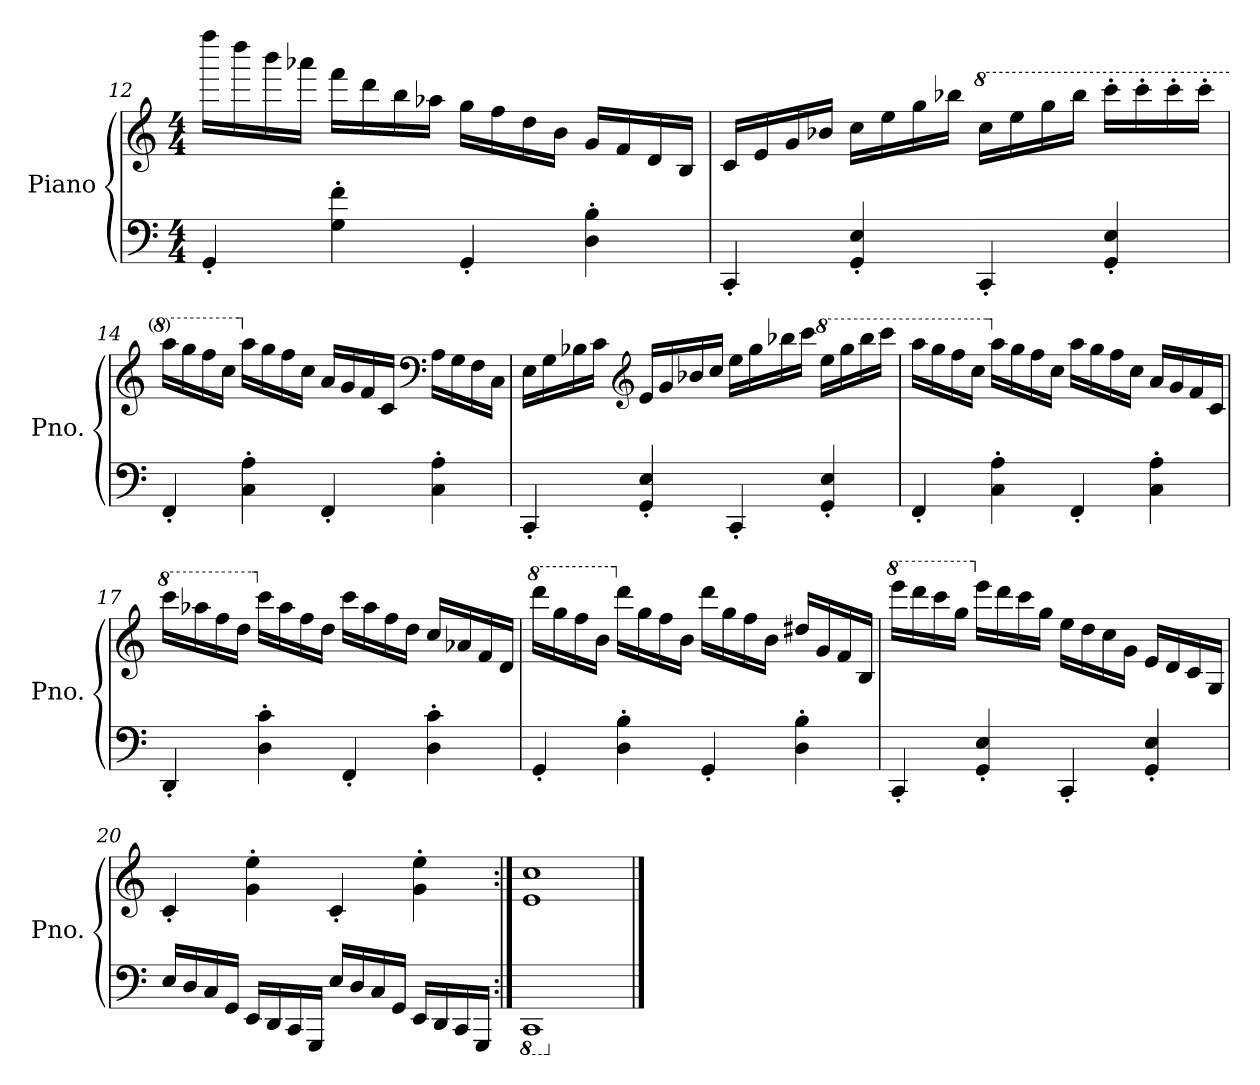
**kern	**kern
*part1	*part1
*staff2	*staff1
*I"Piano	*
*I'Pno.	*
*clefF4	*clefG2
*k[]	*k[]
*M4/4	*M4/4
=12	=12
4GG'/	16ffff\LL
.	16dddd\
.	16bbb\
.	16aaa-X\JJ
4G\' 4f\'	16fff\LL
.	16ddd\
.	16bb\
.	16aa-\JJ
4GG'/	16gg\LL
.	16ff\
.	16dd\
.	16b\JJ
4D\' 4B\'	16g/LL
.	16f/
.	16d/
.	16B/JJ
!!LO:LB:g=z
=13	=13
4CC'/	16c/LL
.	16e/
.	16g/
.	16b-X/JJ
4GG/' 4E/'	16cc\LL
.	16ee\
.	16gg\
.	16bb-X\JJ
*	*8va
4CC'/	16ccc\LL
.	16eee\
.	16ggg\
.	16bbb-\JJ
4GG/' 4E/'	16cccc'\LL
.	16cccc'\
.	16cccc'\
.	16cccc'\JJ
=14	=14
4FF'/	16aaa\LL
.	16ggg\
.	16fff\
.	16ccc\JJ
*	*X8va
4C\' 4A\'	16aa\LL
.	16gg\
.	16ff\
.	16cc\JJ
4FF'/	16a/LL
.	16g/
.	16f/
.	16c/JJ
*	*clefF4
4C\' 4A\'	16A\LL
.	16G\
.	16F\
.	16C\JJ
!!LO:LB:g=z
=15	=15
4CC'/	16E\LL
.	16G\
.	16B-X\
.	16c\JJ
*	*clefG2
4GG/' 4E/'	16e/LL
.	16g/
.	16b-X/
.	16cc/JJ
4CC'/	16ee\LL
.	16gg\
.	16bb-X\
.	16ccc\JJ
*	*8va
4GG/' 4E/'	16eee\LL
.	16ggg\
.	16bbb-\
.	16cccc\JJ
=16	=16
4FF'/	16aaa\LL
.	16ggg\
.	16fff\
.	16ccc\JJ
*	*X8va
4C\' 4A\'	16aa\LL
.	16gg\
.	16ff\
.	16cc\JJ
4FF'/	16aa\LL
.	16gg\
.	16ff\
.	16cc\JJ
4C\' 4A\'	16a/LL
.	16g/
.	16f/
.	16c/JJ
!!LO:LB:g=z
=17	=17
*	*8va
4DD'/	16cccc\LL
.	16aaa-X\
.	16fff\
.	16ddd\JJ
*	*X8va
4D\' 4c\'	16ccc\LL
.	16aa-\
.	16ff\
.	16dd\JJ
4FF'/	16ccc\LL
.	16aa-\
.	16ff\
.	16dd\JJ
4D\' 4c\'	16cc/LL
.	16a-X/
.	16f/
.	16d/JJ
=18	=18
*	*8va
4GG'/	16dddd\LL
.	16ggg\
.	16fff\
.	16bb\JJ
*	*X8va
4D\' 4B\'	16ddd\LL
.	16gg\
.	16ff\
.	16b\JJ
4GG'/	16ddd\LL
.	16gg\
.	16ff\
.	16b\JJ
4D\' 4B\'	16dd#X/LL
.	16g/
.	16f/
.	16B/JJ
!!LO:LB:g=z
=19	=19
*	*8va
4CC'/	16eeee\LL
.	16dddd\
.	16cccc\
.	16ggg\JJ
*	*X8va
4GG/' 4E/'	16eee\LL
.	16ddd\
.	16ccc\
.	16gg\JJ
4CC'/	16ee\LL
.	16dd\
.	16cc\
.	16g\JJ
4GG/' 4E/'	16e/LL
.	16d/
.	16c/
.	16G/JJ
=20	=20
16E/LL	4c'/
16D/	.
16C/	.
16GG/JJ	.
16EE/LL	4g\' 4ee\'
16DD/	.
16CC/	.
16GGG/JJ	.
16E/LL	4c'/
16D/	.
16C/	.
16GG/JJ	.
16EE/LL	4g\' 4ee\'
16DD/	.
16CC/	.
16GGG/JJ	.
=21:|!	=21:|!
*8ba	*
1CCC	1e 1cc
*X8ba	*
==	==
*-	*-
